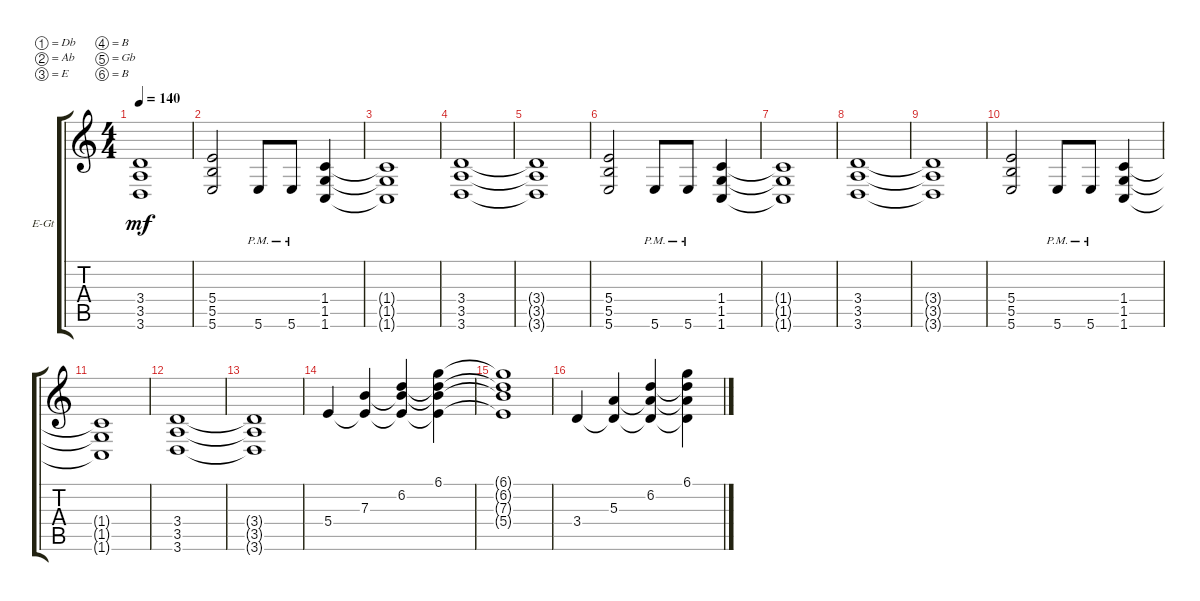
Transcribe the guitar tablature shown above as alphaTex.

\bracketExtendMode groupsimilarinstruments
\firstSystemTrackNameOrientation horizontal
\otherSystemsTrackNameOrientation horizontal
\track ("Rhythm" "E-Gt") {instrument distortionguitar}
\staff {score tabs}
\tuning (Db4 Ab3 E3 B2 Gb2 B1)
\ts (4 4)
\tempo 140
\clef g2
\ks c
(3.4{t} 3.5{t} 3.6{t}).1{dy mf} |
(5.4 5.5 5.6).2 5.6{pm}.8 5.6{pm}.8 (1.6 1.5 1.4).4 |
(1.4{t} 1.5{t} 1.6{t}).1 |
(3.6 3.5 3.4).1 |
(3.4{t} 3.5{t} 3.6{t}).1 |
(5.4 5.5 5.6).2 5.6{pm}.8 5.6{pm}.8 (1.6 1.5 1.4).4 |
(1.4{t} 1.5{t} 1.6{t}).1 |
(3.6 3.5 3.4).1 |
(3.4{t} 3.5{t} 3.6{t}).1 |
(5.4 5.5 5.6).2 5.6{pm}.8 5.6{pm}.8 (1.6 1.5 1.4).4 |
(1.4{t} 1.5{t} 1.6{t}).1 |
(3.6 3.5 3.4).1 |
(3.6{t} 3.5{t} 3.4{t}).1 |
5.4.4 (7.3 5.4{t}).4 (6.2 7.3{t} 5.4{t}).4 (6.1 6.2{t} 7.3{t} 5.4{t}).4 |
(6.1{t} 6.2{t} 7.3{t} 5.4{t}).1 |
3.4.4 (5.3 3.4{t}).4 (6.2 5.3{t} 3.4{t}).4 (6.1 6.2{t} 5.3{t} 3.4{t}).4
